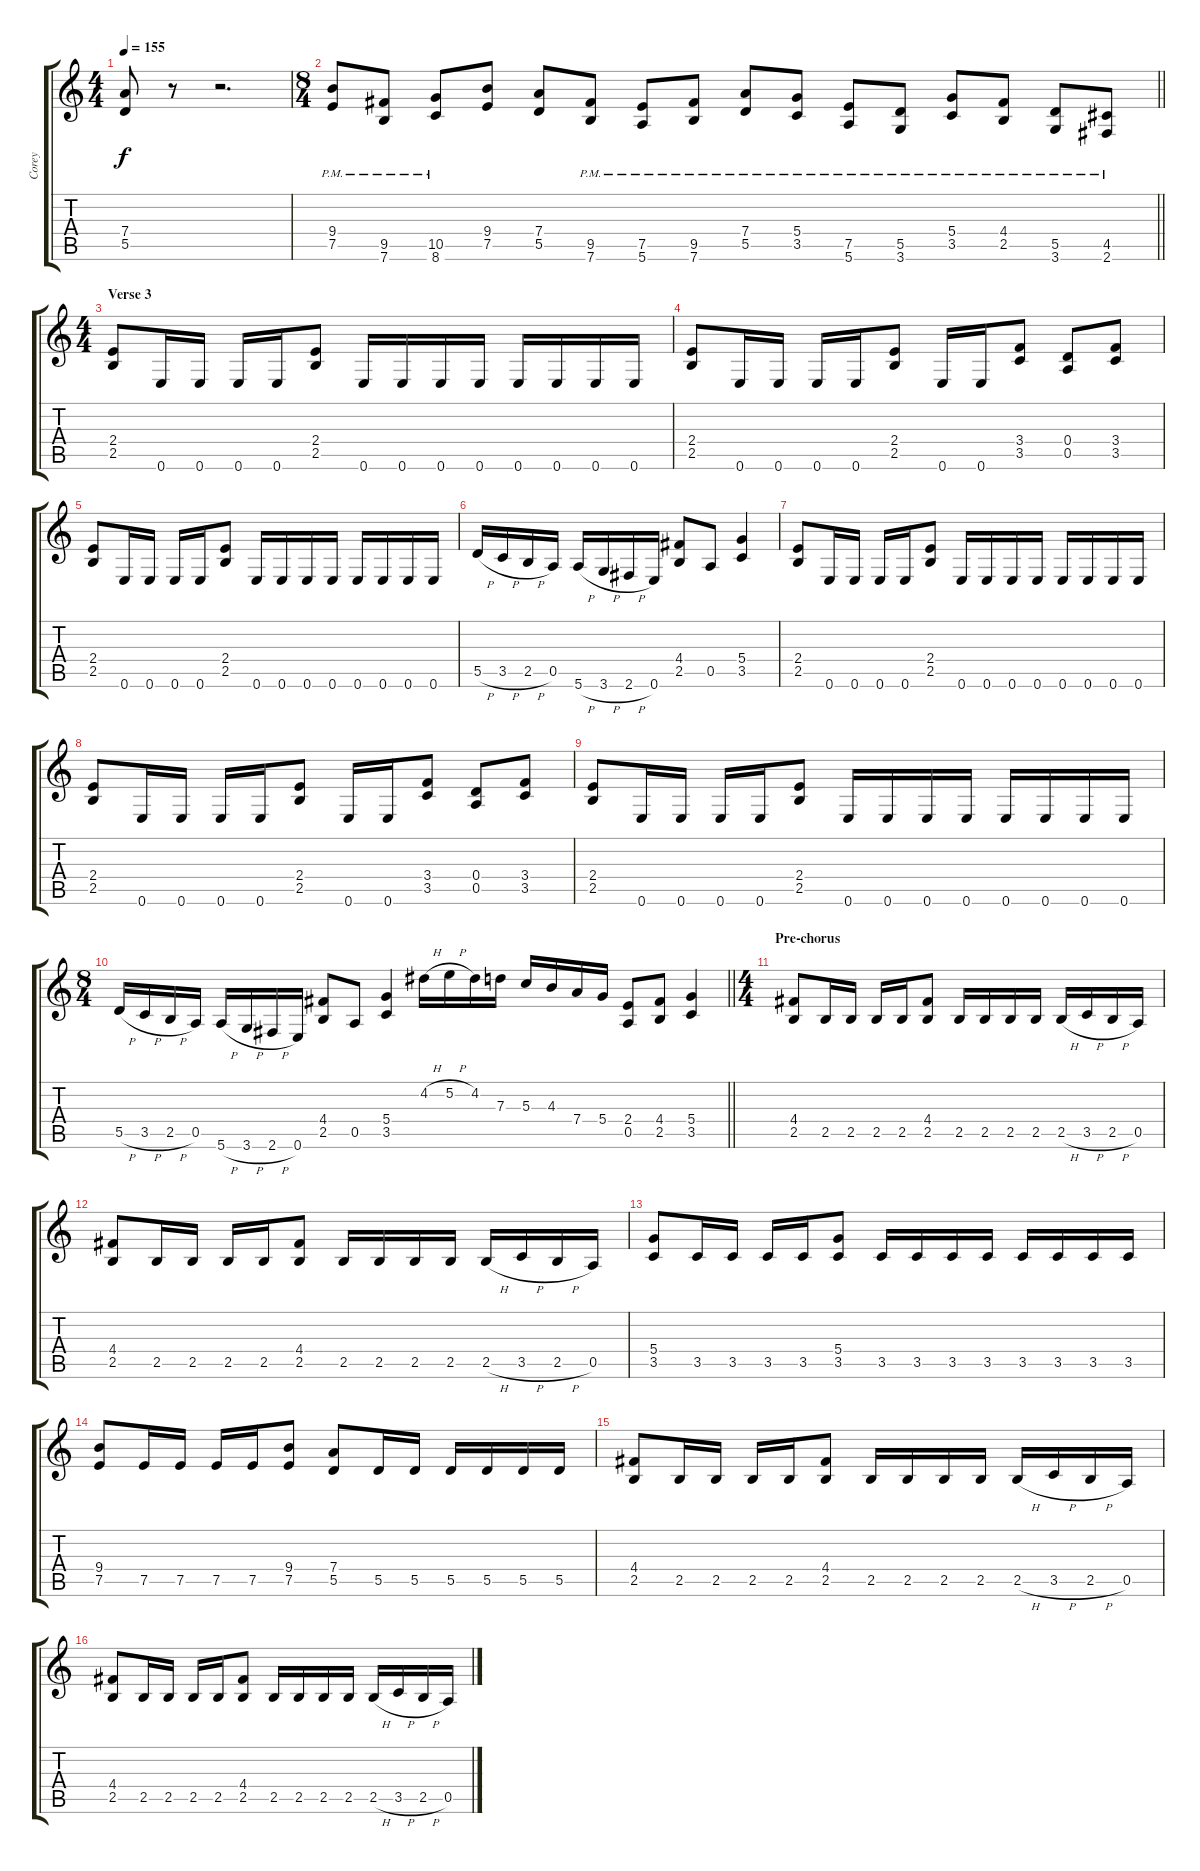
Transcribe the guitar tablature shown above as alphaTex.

\track ("Corey" "Corey") {instrument distortionguitar}
\staff {score tabs}
\tuning (E4 B3 G3 D3 A2 E2) {hide}
\ts (4 4)
\tempo 155
\clef g2
\ks c
(7.4 5.5).8{dy f} r.8 r.2{d} |
\ts (8 4)
\barLineRight lightlight
(9.4{pm} 7.5{pm}).8 (9.5{pm} 7.6{pm}).8 (10.5{pm} 8.6{pm}).8 (9.4 7.5).8 (7.4 5.5).8 (9.5{pm} 7.6{pm}).8 (7.5{pm} 5.6{pm}).8 (9.5{pm} 7.6{pm}).8 (7.4{pm} 5.5{pm}).8 (5.4{pm} 3.5{pm}).8 (7.5{pm} 5.6{pm}).8 (5.5{pm} 3.6{pm}).8 (5.4{pm} 3.5{pm}).8 (4.4{pm} 2.5{pm}).8 (5.5{pm} 3.6{pm}).8 (4.5{pm} 2.6{pm}).8 |
\ts (4 4)
\section ("" "Verse 3")
(2.4 2.5).8 0.6.16 0.6.16 0.6.16 0.6.16 (2.4 2.5).8 0.6.16 0.6.16 0.6.16 0.6.16 0.6.16 0.6.16 0.6.16 0.6.16 |
(2.4 2.5).8 0.6.16 0.6.16 0.6.16 0.6.16 (2.4 2.5).8 0.6.16 0.6.16 (3.4 3.5).8 (0.4 0.5).8 (3.4 3.5).8 |
(2.4 2.5).8 0.6.16 0.6.16 0.6.16 0.6.16 (2.4 2.5).8 0.6.16 0.6.16 0.6.16 0.6.16 0.6.16 0.6.16 0.6.16 0.6.16 |
5.5{h}.16 3.5{h}.16 2.5{h}.16 0.5.16 5.6{h}.16 3.6{h}.16 2.6{h}.16 0.6.16 (4.4 2.5).8 0.5.8 (5.4 3.5).4 |
(2.4 2.5).8 0.6.16 0.6.16 0.6.16 0.6.16 (2.4 2.5).8 0.6.16 0.6.16 0.6.16 0.6.16 0.6.16 0.6.16 0.6.16 0.6.16 |
(2.4 2.5).8 0.6.16 0.6.16 0.6.16 0.6.16 (2.4 2.5).8 0.6.16 0.6.16 (3.4 3.5).8 (0.4 0.5).8 (3.4 3.5).8 |
(2.4 2.5).8 0.6.16 0.6.16 0.6.16 0.6.16 (2.4 2.5).8 0.6.16 0.6.16 0.6.16 0.6.16 0.6.16 0.6.16 0.6.16 0.6.16 |
\ts (8 4)
\barLineRight lightlight
5.5{h}.16 3.5{h}.16 2.5{h}.16 0.5.16 5.6{h}.16 3.6{h}.16 2.6{h}.16 0.6.16 (4.4 2.5).8 0.5.8 (5.4 3.5).4 4.2{h}.16 5.2{h}.16 4.2.16 7.3.16 5.3.16 4.3.16 7.4.16 5.4.16 (2.4 0.5).8 (4.4 2.5).8 (5.4 3.5).4 |
\ts (4 4)
\section ("" "Pre-chorus")
(4.4 2.5).8 2.5.16 2.5.16 2.5.16 2.5.16 (4.4 2.5).8 2.5.16 2.5.16 2.5.16 2.5.16 2.5{h}.16 3.5{h}.16 2.5{h}.16 0.5.16 |
(4.4 2.5).8 2.5.16 2.5.16 2.5.16 2.5.16 (4.4 2.5).8 2.5.16 2.5.16 2.5.16 2.5.16 2.5{h}.16 3.5{h}.16 2.5{h}.16 0.5.16 |
(5.4 3.5).8 3.5.16 3.5.16 3.5.16 3.5.16 (5.4 3.5).8 3.5.16 3.5.16 3.5.16 3.5.16 3.5.16 3.5.16 3.5.16 3.5.16 |
(9.4 7.5).8 7.5.16 7.5.16 7.5.16 7.5.16 (9.4 7.5).8 (7.4 5.5).8 5.5.16 5.5.16 5.5.16 5.5.16 5.5.16 5.5.16 |
(4.4 2.5).8 2.5.16 2.5.16 2.5.16 2.5.16 (4.4 2.5).8 2.5.16 2.5.16 2.5.16 2.5.16 2.5{h}.16 3.5{h}.16 2.5{h}.16 0.5.16 |
(4.4 2.5).8 2.5.16 2.5.16 2.5.16 2.5.16 (4.4 2.5).8 2.5.16 2.5.16 2.5.16 2.5.16 2.5{h}.16 3.5{h}.16 2.5{h}.16 0.5.16
